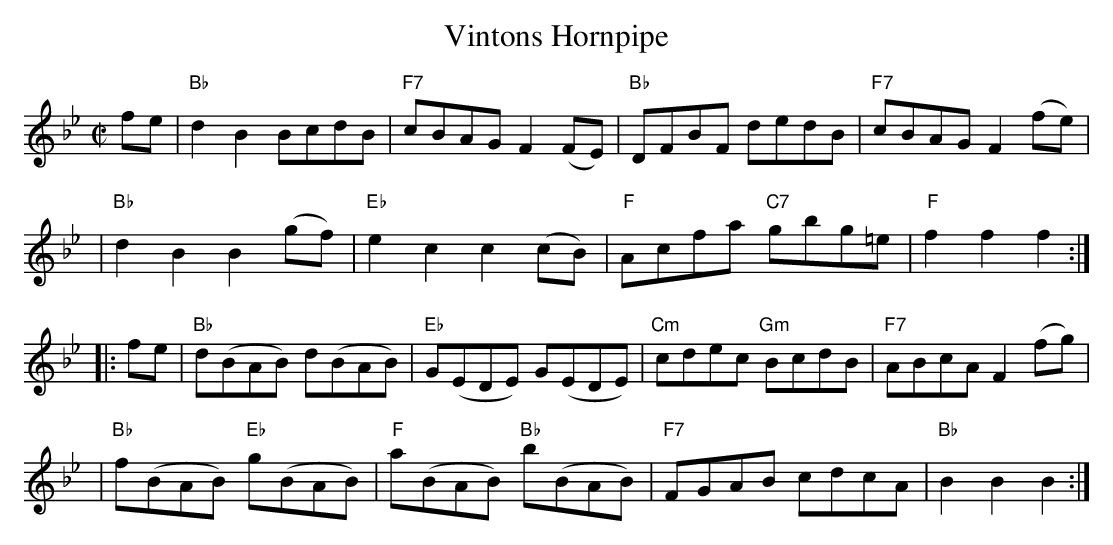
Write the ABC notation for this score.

X:1
T:Vintons Hornpipe
M:C|
L:1/8
K:Bb
fe \
| "Bb"d2B2 BcdB | "F7"cBAG F2(FE) | "Bb"DFBF dedB | "F7"cBAG F2(fe) |
| "Bb"d2B2 B2(gf) | "Eb"e2c2 c2(cB) | "F"Acfa "C7"gbg=e | "F"f2f2f2 :|
|: fe \
| "Bb"d(BAB) d(BAB) | "Eb"G(EDE) G(EDE) | "Cm"cdec "Gm"BcdB | "F7"ABcA F2(fg) |
| "Bb"f(BAB) "Eb"g(BAB) | "F"a(BAB) "Bb"b(BAB) | "F7"FGAB cdcA | "Bb"B2B2B2 :|
